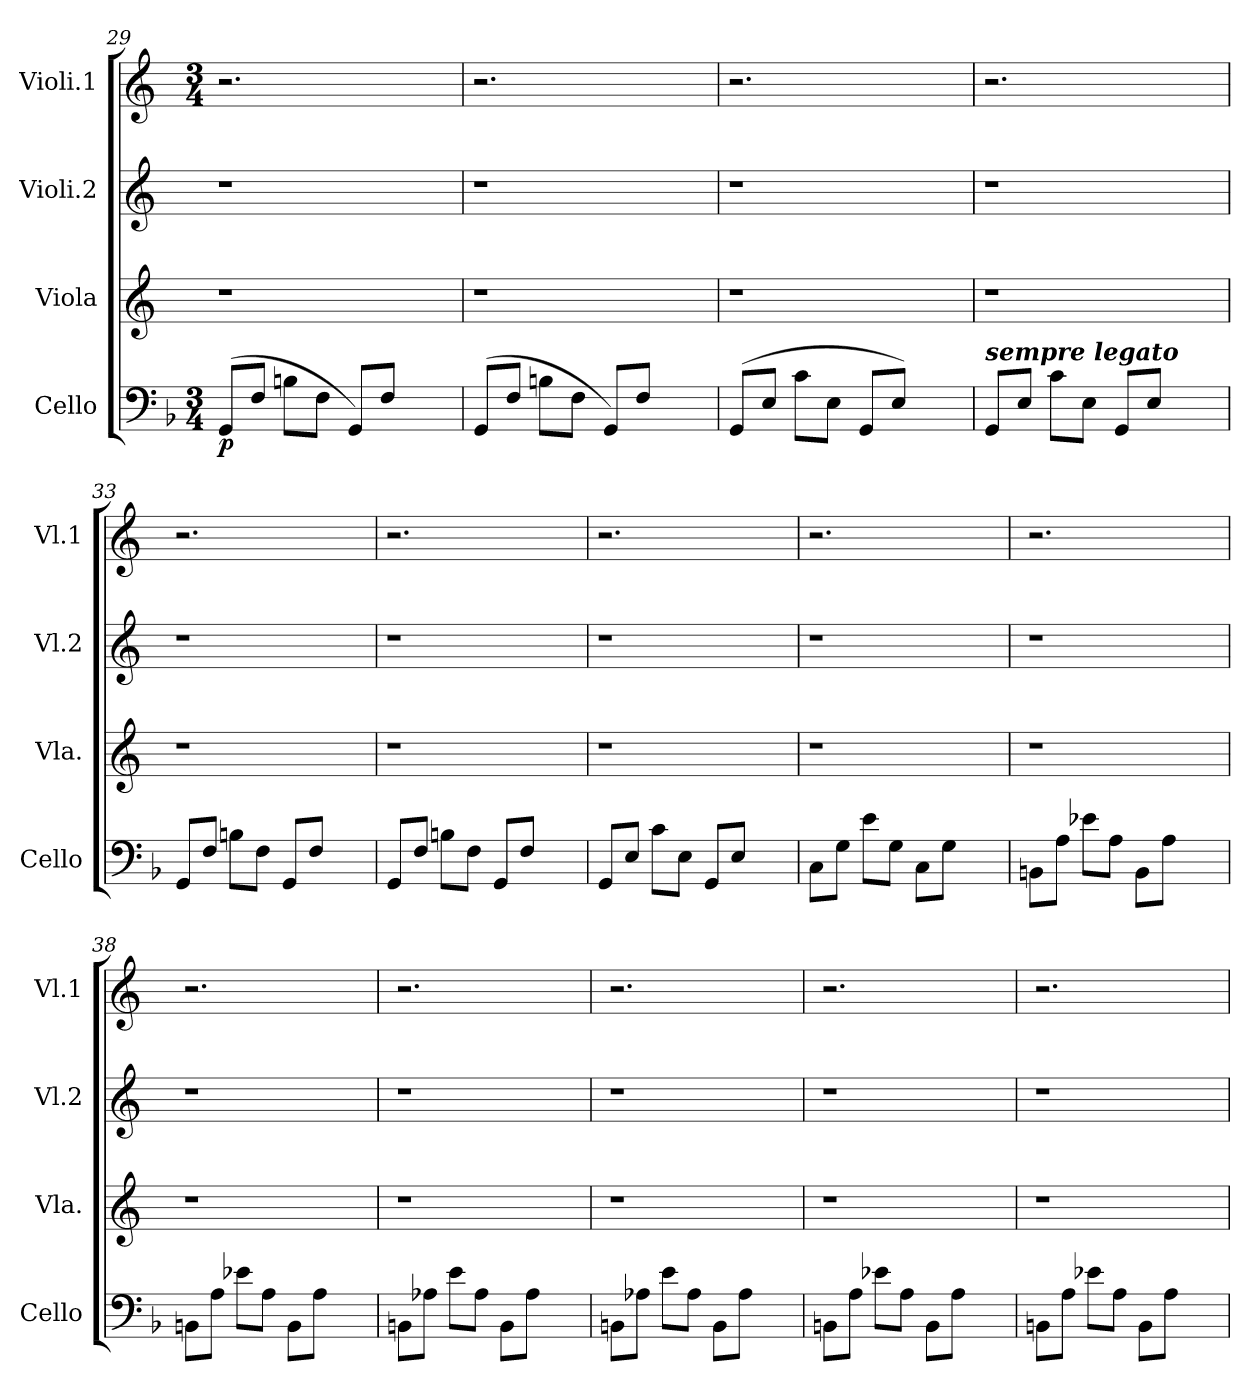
**kern	**dynam	**kern	**kern	**kern
*part4	*part4	*part3	*part2	*part1
*staff4	*staff4	*staff3	*staff2	*staff1
*I"Cello	*	*I"Viola	*I"Violi.2	*I"Violi.1
*I'Cello	*	*I'Vla.	*I'Vl.2	*I'Vl.1
!!LO:PB:g=z
*clefF4	*	*clefG2	*clefG2	*clefG2
*k[b-]	*	*k[]	*k[]	*k[]
*M3/4	*	*	*	*M3/4
=29	=29	=29	=29	=29
!	!LO:DY:b	!	!	!
(8GG/L	p	1r	1r	2.r
8F/J	.	.	.	.
8Bn\L	.	.	.	.
8F\J	.	.	.	.
8GG/L)	.	.	.	.
8F/J	.	.	.	.
4ryy	.	.	.	4ryy
=30	=30	=30	=30	=30
(8GG/L	.	1r	1r	2.r
8F/J	.	.	.	.
8Bn\L	.	.	.	.
8F\J	.	.	.	.
8GG/L)	.	.	.	.
8F/J	.	.	.	.
4ryy	.	.	.	4ryy
=31	=31	=31	=31	=31
(8GG/L	.	1r	1r	2.r
8E/J	.	.	.	.
8c\L	.	.	.	.
8E\J	.	.	.	.
8GG/L	.	.	.	.
8E/J)	.	.	.	.
4ryy	.	.	.	4ryy
=32	=32	=32	=32	=32
!LO:TX:a:Bi:t=sempre legato	!	!	!	!
8GG/L	.	1r	1r	2.r
8E/J	.	.	.	.
8c\L	.	.	.	.
8E\J	.	.	.	.
8GG/L	.	.	.	.
8E/J	.	.	.	.
4ryy	.	.	.	4ryy
!!LO:LB:g=z
=33	=33	=33	=33	=33
8GG/L	.	1r	1r	2.r
8F/J	.	.	.	.
8Bn\L	.	.	.	.
8F\J	.	.	.	.
8GG/L	.	.	.	.
8F/J	.	.	.	.
4ryy	.	.	.	4ryy
=34	=34	=34	=34	=34
8GG/L	.	1r	1r	2.r
8F/J	.	.	.	.
8Bn\L	.	.	.	.
8F\J	.	.	.	.
8GG/L	.	.	.	.
8F/J	.	.	.	.
4ryy	.	.	.	4ryy
!!LO:LB:g=z
=35	=35	=35	=35	=35
8GG/L	.	1r	1r	2.r
8E/J	.	.	.	.
8c\L	.	.	.	.
8E\J	.	.	.	.
8GG/L	.	.	.	.
8E/J	.	.	.	.
4ryy	.	.	.	4ryy
=36	=36	=36	=36	=36
8C\L	.	1r	1r	2.r
8G\J	.	.	.	.
8e\L	.	.	.	.
8G\J	.	.	.	.
8C\L	.	.	.	.
8G\J	.	.	.	.
4ryy	.	.	.	4ryy
=37	=37	=37	=37	=37
8BBn\L	.	1r	1r	2.r
8A\J	.	.	.	.
8e-X\L	.	.	.	.
8A\J	.	.	.	.
8BB\L	.	.	.	.
8A\J	.	.	.	.
4ryy	.	.	.	4ryy
!!LO:LB:g=z
=38	=38	=38	=38	=38
8BBn\L	.	1r	1r	2.r
8A\J	.	.	.	.
8e-X\L	.	.	.	.
8A\J	.	.	.	.
8BB\L	.	.	.	.
8A\J	.	.	.	.
4ryy	.	.	.	4ryy
=39	=39	=39	=39	=39
8BBn\L	.	1r	1r	2.r
8A-X\J	.	.	.	.
8e\L	.	.	.	.
8A-\J	.	.	.	.
8BB\L	.	.	.	.
8A-\J	.	.	.	.
4ryy	.	.	.	4ryy
!!LO:PB:g=z
=40	=40	=40	=40	=40
8BBn\L	.	1r	1r	2.r
8A-X\J	.	.	.	.
8e\L	.	.	.	.
8A-\J	.	.	.	.
8BB\L	.	.	.	.
8A-\J	.	.	.	.
4ryy	.	.	.	4ryy
=41	=41	=41	=41	=41
8BBn\L	.	1r	1r	2.r
8A\J	.	.	.	.
8e-X\L	.	.	.	.
8A\J	.	.	.	.
8BB\L	.	.	.	.
8A\J	.	.	.	.
4ryy	.	.	.	4ryy
=42	=42	=42	=42	=42
8BBn\L	.	1r	1r	2.r
8A\J	.	.	.	.
8e-X\L	.	.	.	.
8A\J	.	.	.	.
8BB\L	.	.	.	.
8A\J	.	.	.	.
4ryy	.	.	.	4ryy
=	=	=	=	=
*-	*-	*-	*-	*-
